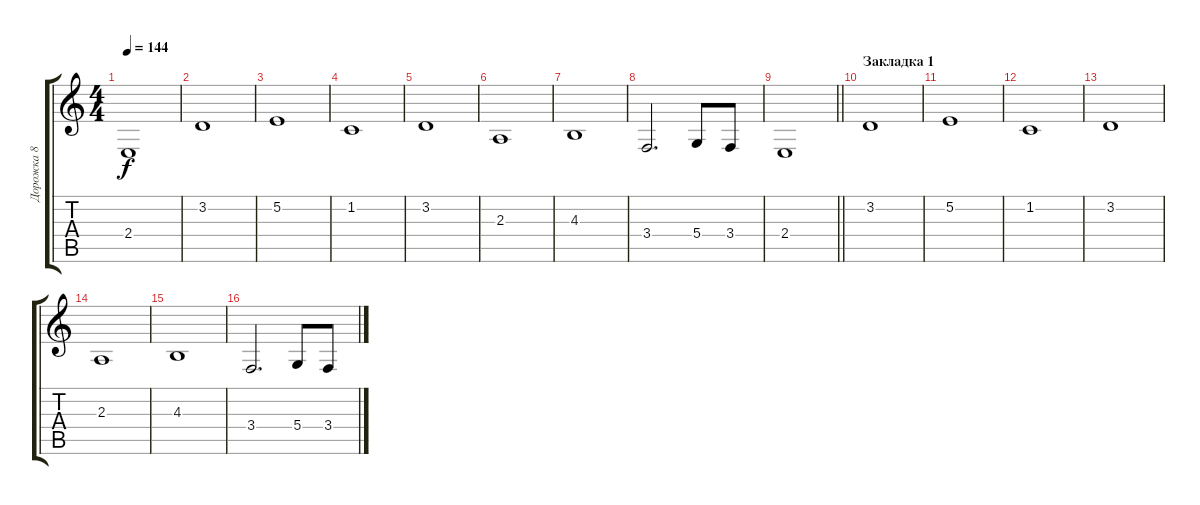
\track ("Дорожка 8" "Дорожка 8") {instrument acousticgrandpiano}
\staff {score tabs}
\tuning (E4 B3 G3 D3 A2 E2) {hide}
\ts (4 4)
\tempo 144
\clef g2
\ks c
2.4.1{dy f} |
3.2.1 |
5.2.1 |
1.2.1 |
3.2.1 |
2.3.1 |
4.3.1 |
3.4.2{d} 5.4.8 3.4.8 |
\barLineRight lightlight
2.4.1 |
\section ("" "Закладка 1")
3.2.1 |
5.2.1 |
1.2.1 |
3.2.1 |
2.3.1 |
4.3.1 |
3.4.2{d} 5.4.8 3.4.8
